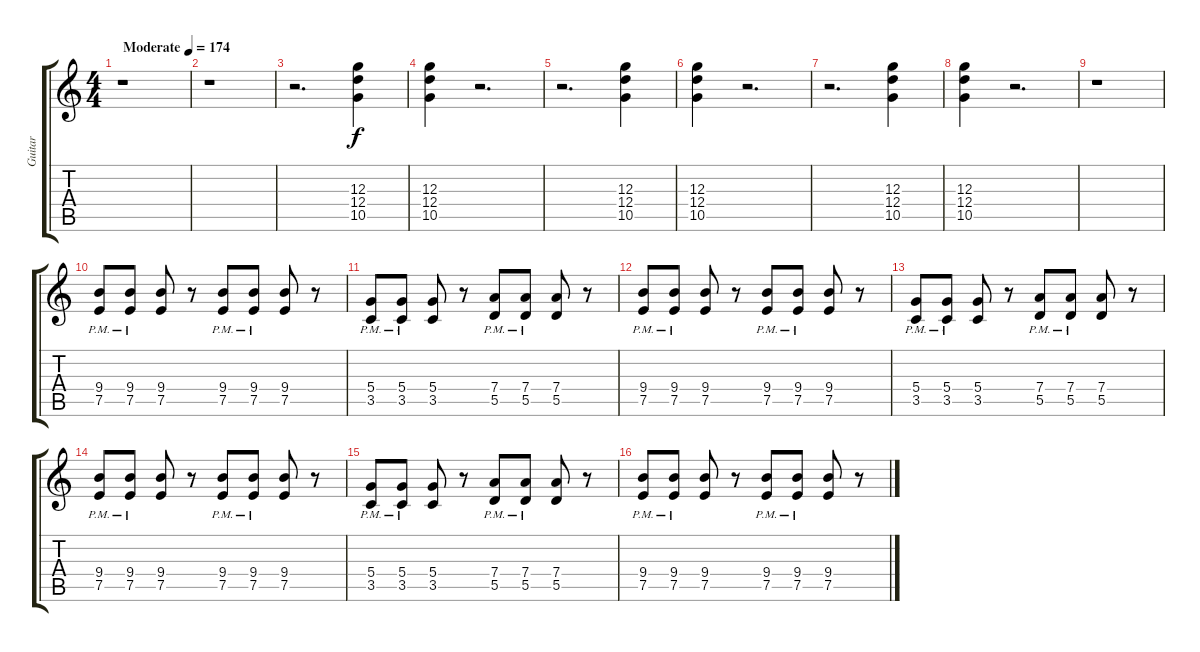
\track ("Guitar" "Guitar") {instrument overdrivenguitar}
\staff {score tabs}
\tuning (E4 B3 G3 D3 A2 E2) {hide}
\ts (4 4)
\tempo (174 "Moderate")
\clef g2
\ks c
r.1{dy f instrument overdrivenguitar} |
r.1 |
r.2{d} (12.3 12.4 10.5).4 |
(12.3 12.4 10.5).4 r.2{d} |
r.2{d} (12.3 12.4 10.5).4 |
(12.3 12.4 10.5).4 r.2{d} |
r.2{d} (12.3 12.4 10.5).4 |
(12.3 12.4 10.5).4 r.2{d} |
r.1 |
(9.4{pm} 7.5{pm}).8 (9.4{pm} 7.5{pm}).8 (9.4 7.5).8 r.8 (9.4{pm} 7.5{pm}).8 (9.4{pm} 7.5{pm}).8 (9.4 7.5).8 r.8 |
(5.4{pm} 3.5{pm}).8 (5.4{pm} 3.5{pm}).8 (5.4 3.5).8 r.8 (7.4{pm} 5.5{pm}).8 (7.4{pm} 5.5{pm}).8 (7.4 5.5).8 r.8 |
(9.4{pm} 7.5{pm}).8 (9.4{pm} 7.5{pm}).8 (9.4 7.5).8 r.8 (9.4{pm} 7.5{pm}).8 (9.4{pm} 7.5{pm}).8 (9.4 7.5).8 r.8 |
(5.4{pm} 3.5{pm}).8 (5.4{pm} 3.5{pm}).8 (5.4 3.5).8 r.8 (7.4{pm} 5.5{pm}).8 (7.4{pm} 5.5{pm}).8 (7.4 5.5).8 r.8 |
(9.4{pm} 7.5{pm}).8 (9.4{pm} 7.5{pm}).8 (9.4 7.5).8 r.8 (9.4{pm} 7.5{pm}).8 (9.4{pm} 7.5{pm}).8 (9.4 7.5).8 r.8 |
(5.4{pm} 3.5{pm}).8 (5.4{pm} 3.5{pm}).8 (5.4 3.5).8 r.8 (7.4{pm} 5.5{pm}).8 (7.4{pm} 5.5{pm}).8 (7.4 5.5).8 r.8 |
(9.4{pm} 7.5{pm}).8 (9.4{pm} 7.5{pm}).8 (9.4 7.5).8 r.8 (9.4{pm} 7.5{pm}).8 (9.4{pm} 7.5{pm}).8 (9.4 7.5).8 r.8
